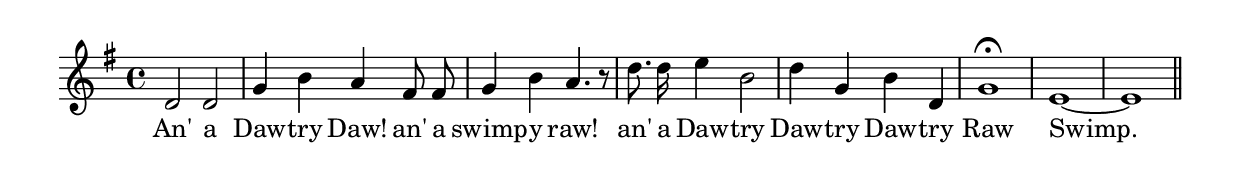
\version "2.6.5"
\include "english.ly"

melody = \relative c' {
\key g \major
\autoBeamOff
d2 d2 | g4 b4 a4 fs8 fs8 | g4 b4 a4. r8 | d8. d16 e4 b2 | d4 g,4 b4 d,4 | g1\fermata | e1~ | e1 \bar "||"
}

\addlyrics {
An' a Daw -- try Daw! an' a swimp -- y raw! an' a Daw -- try Daw -- try Daw -- try Raw Swimp.
}

\score {
  \new Staff \melody
  \midi { \tempo 4 = 180 }
  \layout {
    indent = 0.0\cm
    \context {
      \Score
       \remove Bar_number_engraver
    }
  }
}
